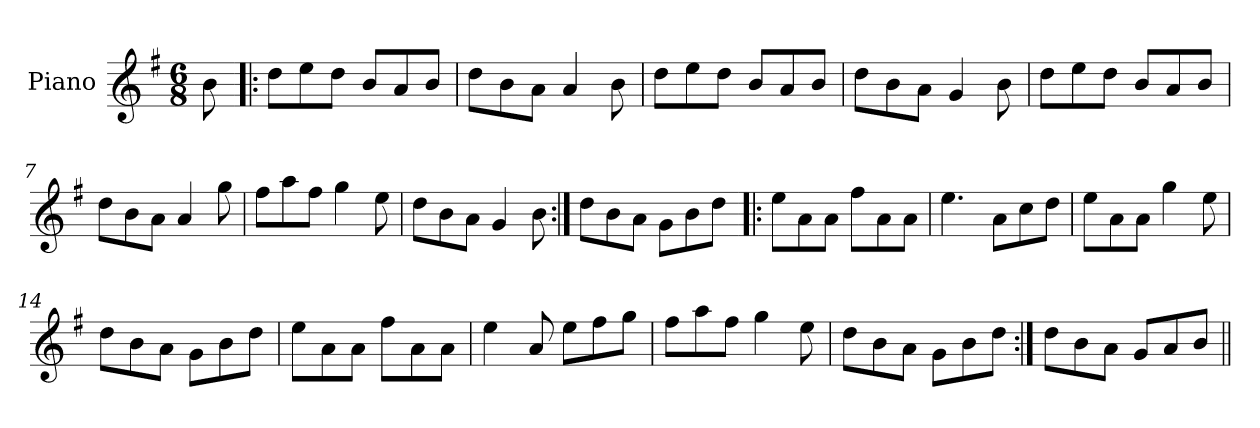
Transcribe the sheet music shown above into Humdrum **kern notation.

**kern
*part1
*staff1
*I"Piano
*I'Pno
*clefG2
*k[f#]
*G:
*M6/8
=1
8b\
=2!|:
8dd\L
8ee\
8dd\J
8b/L
8a/
8b/J
=3
8dd\L
8b\
8a\J
4a/
8b\
=4
8dd\L
8ee\
8dd\J
8b/L
8a/
8b/J
=5
8dd\L
8b\
8a\J
4g/
8b\
=6
8dd\L
8ee\
8dd\J
8b/L
8a/
8b/J
!!LO:LB:g=z
=7
8dd\L
8b\
8a\J
4a/
8gg\
=8
8ff#\L
8aa\
8ff#\J
4gg\
8ee\
=9
8dd\L
8b\
8a\J
4g/
8b\
=10:|!
8dd\L
8b\
8a\J
8g\L
8b\
8dd\J
=11!|:
8ee\L
8a\
8a\J
8ff#\L
8a\
8a\J
=12
4.ee\
8a\L
8cc\
8dd\J
!!LO:LB:g=z
=13
8ee\L
8a\
8a\J
4gg\
8ee\
=14
8dd\L
8b\
8a\J
8g\L
8b\
8dd\J
=15
8ee\L
8a\
8a\J
8ff#\L
8a\
8a\J
=16
4ee\
8a/
8ee\L
8ff#\
8gg\J
=17
8ff#\L
8aa\
8ff#\J
4gg\
8ee\
=18
8dd\L
8b\
8a\J
8g\L
8b\
8dd\J
!!LO:LB:g=z
=19:|!
8dd\L
8b\
8a\J
8g/L
8a/
8b/J
=||
*-
